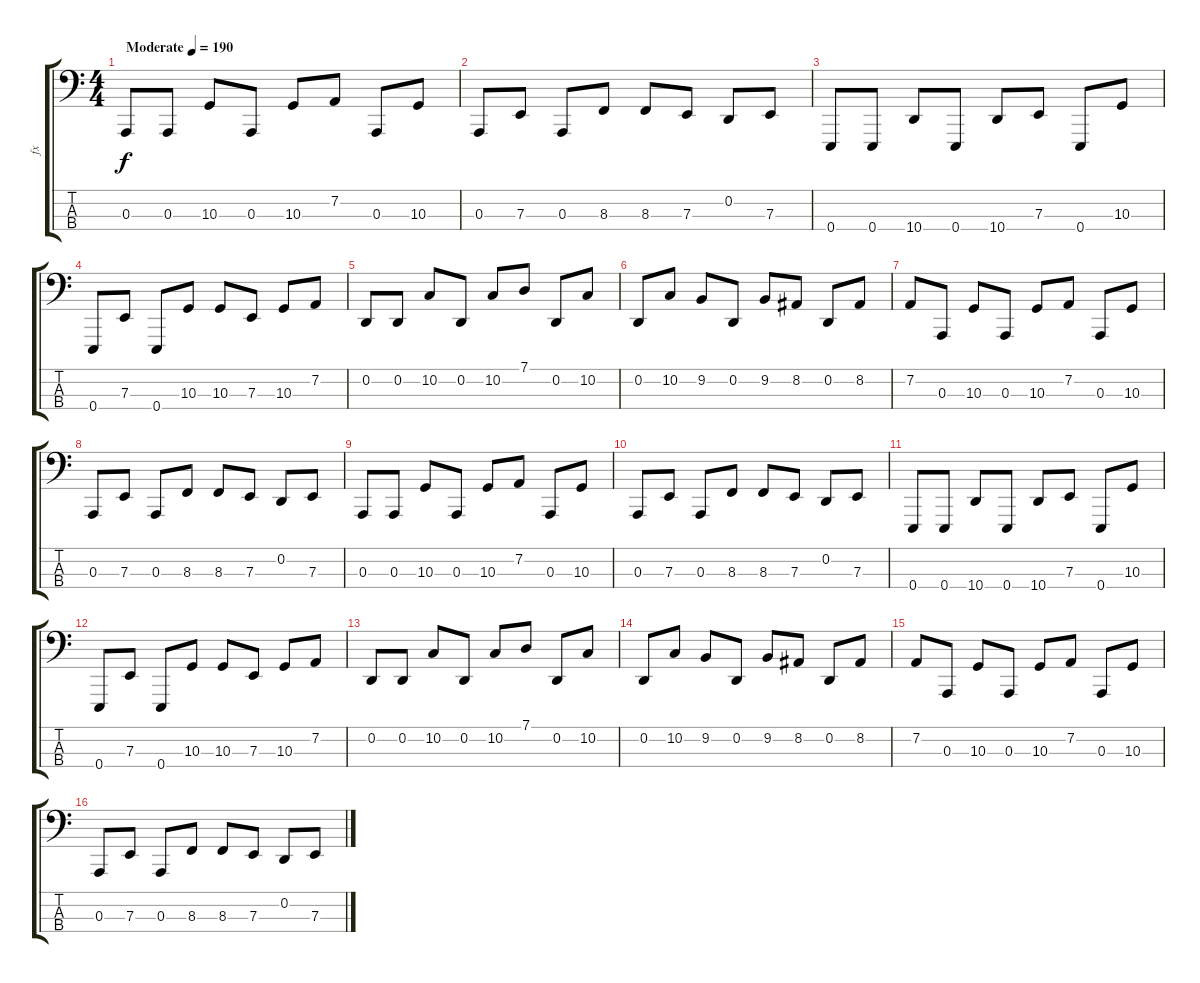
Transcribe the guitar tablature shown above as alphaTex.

\track ("fx" "fx") {instrument lead8bassandlead}
\staff {score tabs}
\tuning (G2 D2 A1 E1) {hide}
\ts (4 4)
\tempo (190 "Moderate")
\clef f4
\ks c
0.3.8{dy f instrument lead8bassandlead} 0.3.8 10.3.8 0.3.8 10.3.8 7.2.8 0.3.8 10.3.8 |
0.3.8 7.3.8 0.3.8 8.3.8 8.3.8 7.3.8 0.2.8 7.3.8 |
0.4.8 0.4.8 10.4.8 0.4.8 10.4.8 7.3.8 0.4.8 10.3.8 |
0.4.8 7.3.8 0.4.8 10.3.8 10.3.8 7.3.8 10.3.8 7.2.8 |
0.2.8 0.2.8 10.2.8 0.2.8 10.2.8 7.1.8 0.2.8 10.2.8 |
0.2.8 10.2.8 9.2.8 0.2.8 9.2.8 8.2.8 0.2.8 8.2.8 |
7.2.8 0.3.8 10.3.8 0.3.8 10.3.8 7.2.8 0.3.8 10.3.8 |
0.3.8 7.3.8 0.3.8 8.3.8 8.3.8 7.3.8 0.2.8 7.3.8 |
0.3.8 0.3.8 10.3.8 0.3.8 10.3.8 7.2.8 0.3.8 10.3.8 |
0.3.8 7.3.8 0.3.8 8.3.8 8.3.8 7.3.8 0.2.8 7.3.8 |
0.4.8 0.4.8 10.4.8 0.4.8 10.4.8 7.3.8 0.4.8 10.3.8 |
0.4.8 7.3.8 0.4.8 10.3.8 10.3.8 7.3.8 10.3.8 7.2.8 |
0.2.8 0.2.8 10.2.8 0.2.8 10.2.8 7.1.8 0.2.8 10.2.8 |
0.2.8 10.2.8 9.2.8 0.2.8 9.2.8 8.2.8 0.2.8 8.2.8 |
7.2.8 0.3.8 10.3.8 0.3.8 10.3.8 7.2.8 0.3.8 10.3.8 |
0.3.8 7.3.8 0.3.8 8.3.8 8.3.8 7.3.8 0.2.8 7.3.8
